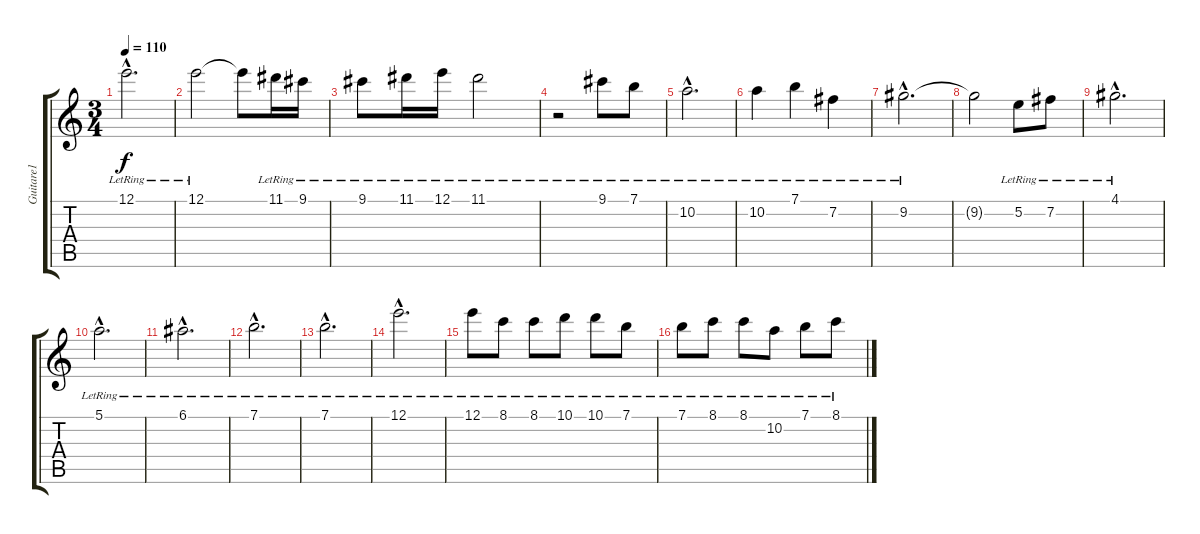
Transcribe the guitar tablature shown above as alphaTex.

\track ("Guitare1" "Guitare1") {instrument acousticguitarnylon}
\staff {score tabs}
\tuning (E4 B3 G3 D3 A2 E2) {hide}
\ts (3 4)
\tempo 110
\clef g2
\ks c
12.1{hac lr}.2{d dy f} |
12.1{lr}.2 12.1{t}.8 11.1{lr}.16 9.1{lr}.16 |
9.1{lr}.8 11.1{lr}.16 12.1{lr}.16 11.1{lr}.2 |
r.2 9.1{lr}.8 7.1{lr}.8 |
10.2{hac lr}.2{d} |
10.2{lr}.4 7.1{lr}.4 7.2{lr}.4 |
9.2{hac lr}.2{d} |
9.2{t}.2 5.2{lr}.8 7.2{lr}.8 |
4.1{hac lr}.2{d} |
5.1{hac lr}.2{d} |
6.1{hac lr}.2{d} |
7.1{hac lr}.2{d} |
7.1{hac lr}.2{d} |
12.1{hac lr}.2{d} |
12.1{lr}.8 8.1{lr}.8 8.1{lr}.8 10.1{lr}.8 10.1{lr}.8 7.1{lr}.8 |
7.1{lr}.8 8.1{lr}.8 8.1{lr}.8 10.2{lr}.8 7.1{lr}.8 8.1{lr}.8
